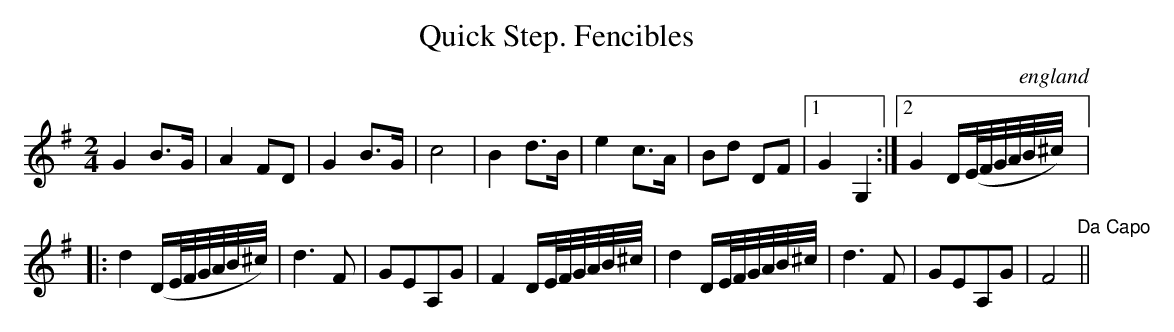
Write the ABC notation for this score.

X:1
T:Quick Step. Fencibles
O:england
M:2/4
L:1/8
K:G
G2 B>G|A2 FD |G2 B>G|   c4                       |\
B2 d>B|e2 c>A|Bd DF |[1 G2 G,2                  :|\
[2 G2 D/(E//F//G//A//B//^c//)|:
d2 (D/E//F//G//A//B//^c//)|d3 F|GEA,G|F2 D/E//F//G//A//B//^c//|\
d2  D/E//F//G//A//B//^c// |d3 F|GEA,G|F4            "Da Capo"||
